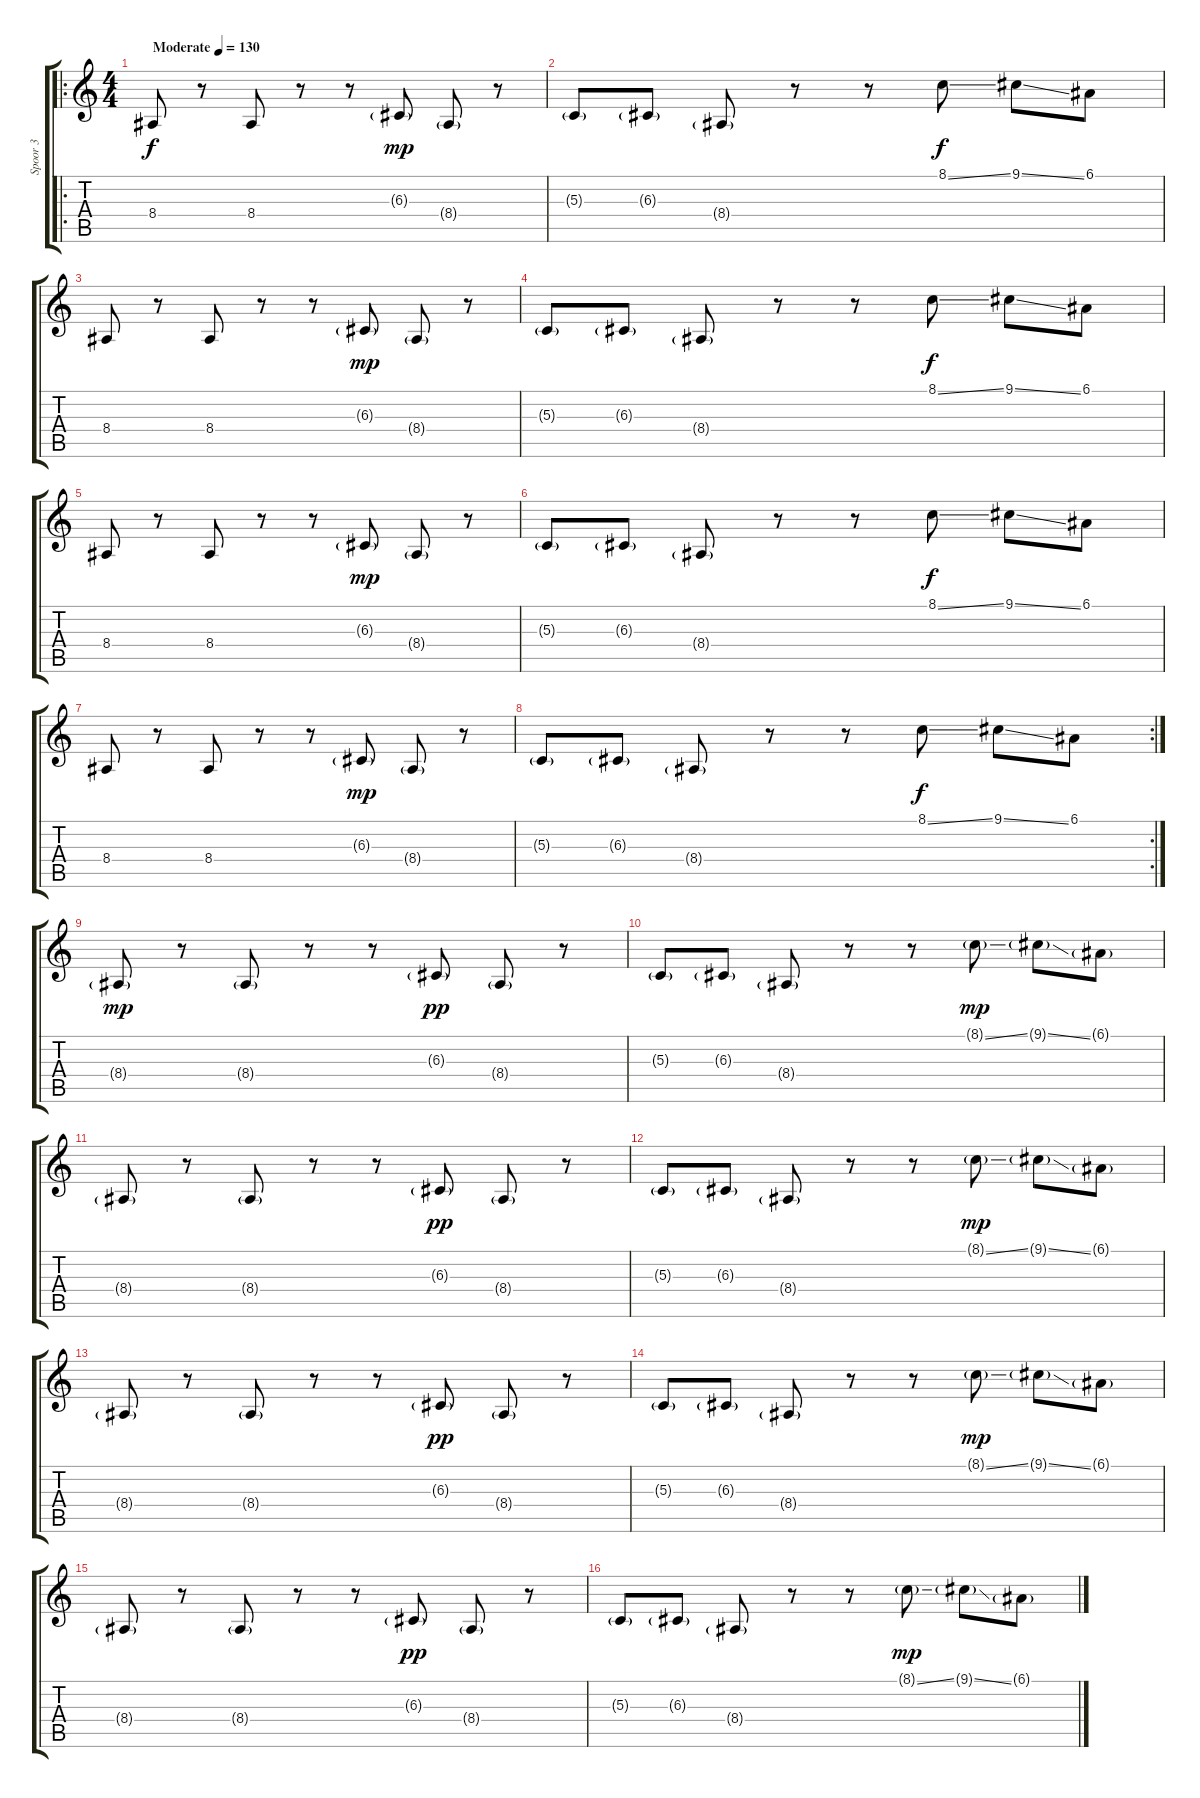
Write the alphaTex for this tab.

\track ("Spoor 3" "Spoor 3") {instrument violin}
\staff {score tabs}
\tuning (E4 B3 G3 D3 A2 E2) {hide}
\ro
\ts (4 4)
\tempo (130 "Moderate")
\clef g2
\ks c
8.4.8{dy f instrument violin} r.8 8.4.8 r.8 r.8 6.3{g}.8{dy mp} 8.4{g}.8 r.8 |
5.3{g}.8 6.3{g}.8 8.4{g}.8 r.8 r.8 8.1{ss}.8{dy f} 9.1{ss}.8 6.1.8 |
8.4.8 r.8 8.4.8 r.8 r.8 6.3{g}.8{dy mp} 8.4{g}.8 r.8 |
5.3{g}.8 6.3{g}.8 8.4{g}.8 r.8 r.8 8.1{ss}.8{dy f} 9.1{ss}.8 6.1.8 |
8.4.8 r.8 8.4.8 r.8 r.8 6.3{g}.8{dy mp} 8.4{g}.8 r.8 |
5.3{g}.8 6.3{g}.8 8.4{g}.8 r.8 r.8 8.1{ss}.8{dy f} 9.1{ss}.8 6.1.8 |
8.4.8 r.8 8.4.8 r.8 r.8 6.3{g}.8{dy mp} 8.4{g}.8 r.8 |
\rc 2
5.3{g}.8 6.3{g}.8 8.4{g}.8 r.8 r.8 8.1{ss}.8{dy f} 9.1{ss}.8 6.1.8 |
8.4{g}.8{dy mp} r.8 8.4{g}.8 r.8 r.8 6.3{g}.8{dy pp} 8.4{g}.8 r.8 |
5.3{g}.8 6.3{g}.8 8.4{g}.8 r.8 r.8 8.1{ss g}.8{dy mp} 9.1{ss g}.8 6.1{g}.8 |
8.4{g}.8 r.8 8.4{g}.8 r.8 r.8 6.3{g}.8{dy pp} 8.4{g}.8 r.8 |
5.3{g}.8 6.3{g}.8 8.4{g}.8 r.8 r.8 8.1{ss g}.8{dy mp} 9.1{ss g}.8 6.1{g}.8 |
8.4{g}.8 r.8 8.4{g}.8 r.8 r.8 6.3{g}.8{dy pp} 8.4{g}.8 r.8 |
5.3{g}.8 6.3{g}.8 8.4{g}.8 r.8 r.8 8.1{ss g}.8{dy mp} 9.1{ss g}.8 6.1{g}.8 |
8.4{g}.8 r.8 8.4{g}.8 r.8 r.8 6.3{g}.8{dy pp} 8.4{g}.8 r.8 |
5.3{g}.8 6.3{g}.8 8.4{g}.8 r.8 r.8 8.1{ss g}.8{dy mp} 9.1{ss g}.8 6.1{g}.8
